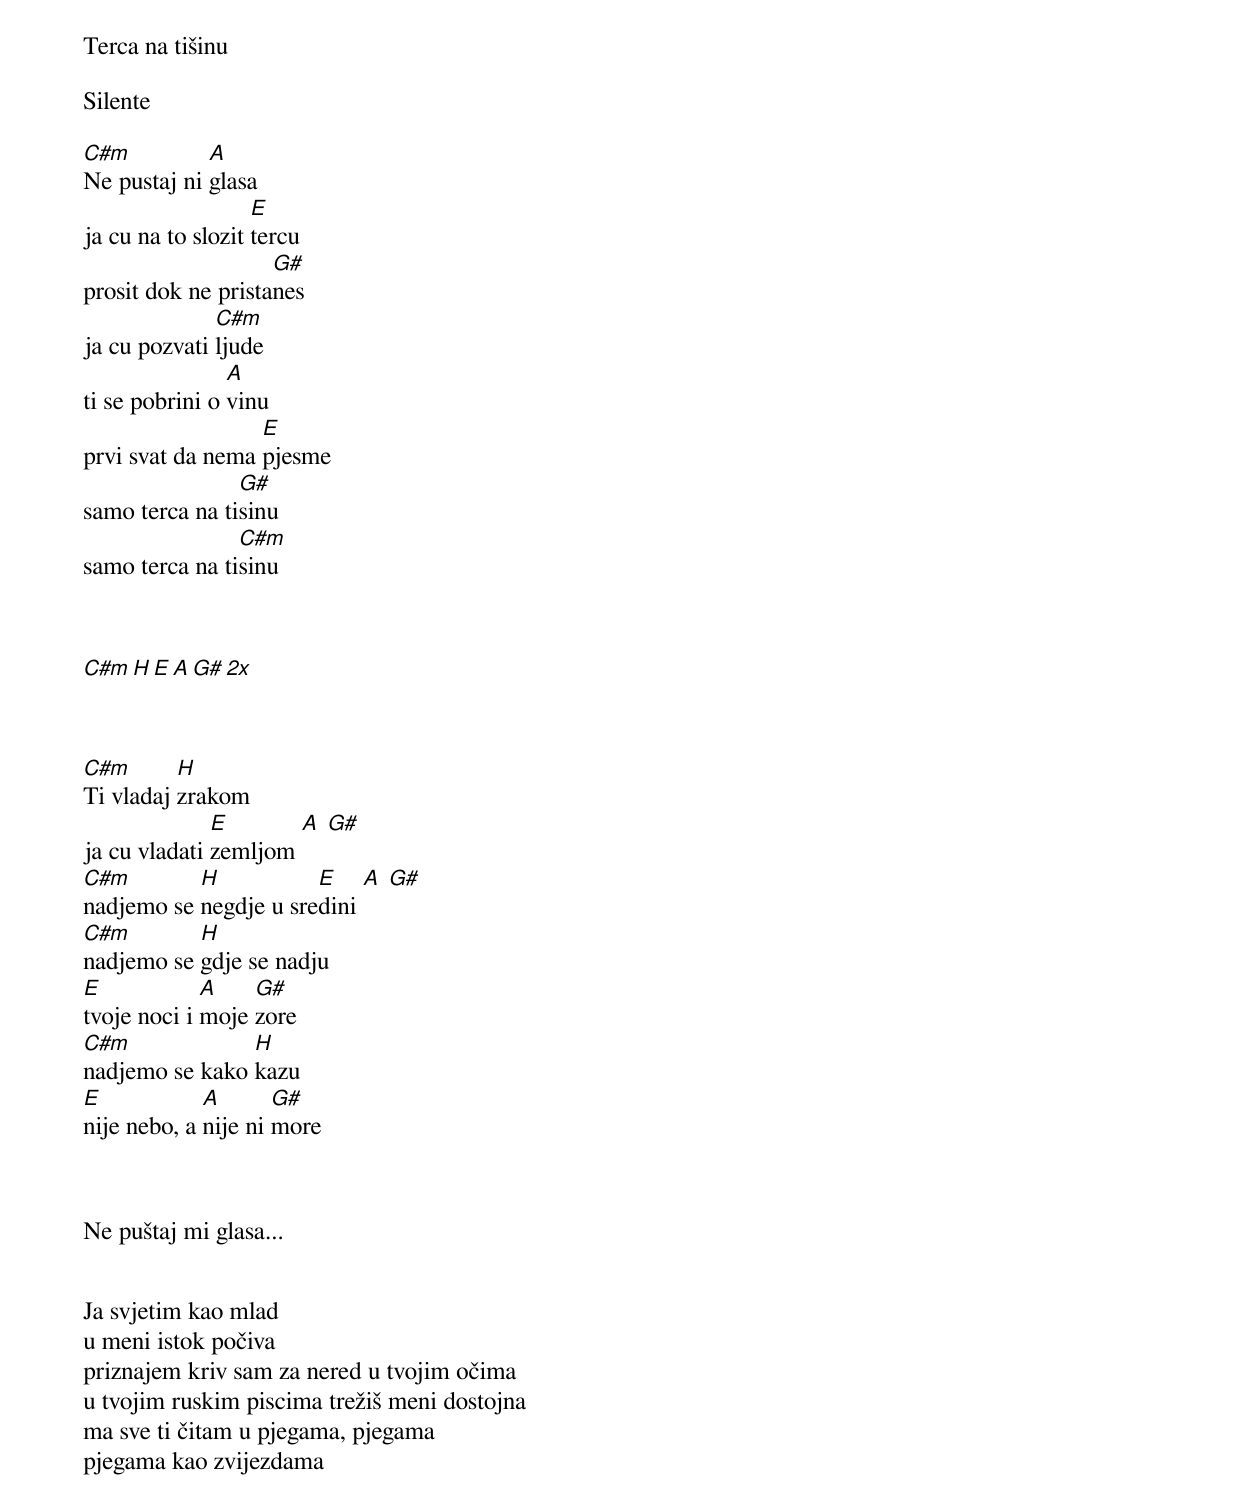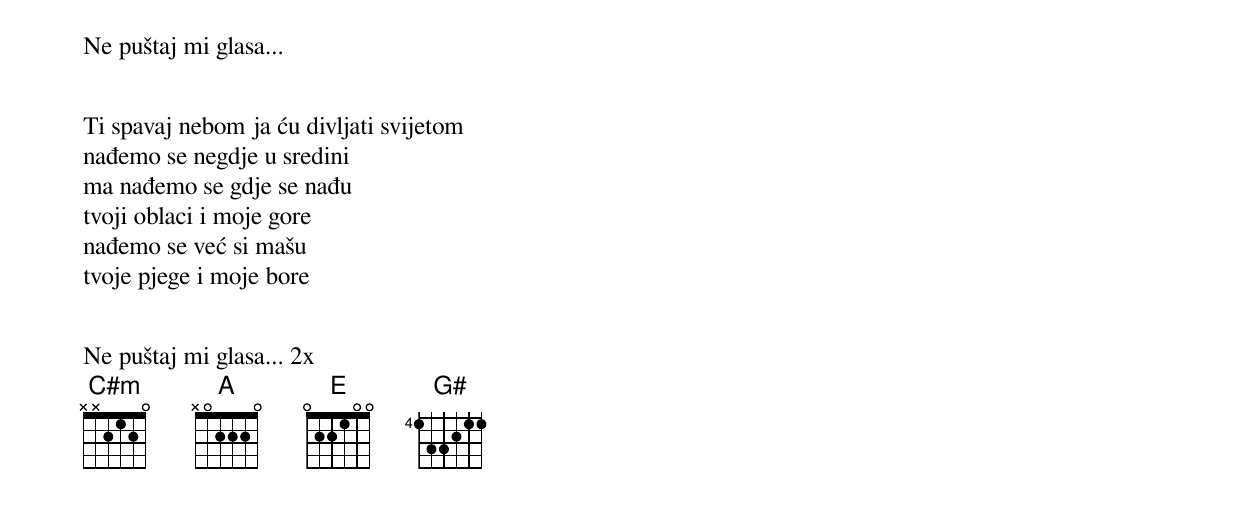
Terca na tišinu

Silente

[C#m]Ne pustaj ni [A]glasa
ja cu na to slozit [E]tercu
prosit dok ne prista[G#]nes
ja cu pozvati [C#m]ljude
ti se pobrini o [A]vinu
prvi svat da nema [E]pjesme
samo terca na ti[G#]sinu
samo terca na ti[C#m]sinu



[C#m H E A G# 2x]



[C#m]Ti vladaj [H]zrakom
ja cu vladati [E]zemljom [A  G#]
[C#m]nadjemo se [H]negdje u sre[E]dini [A  G#]
[C#m]nadjemo se [H]gdje se nadju
[E]tvoje noci i [A]moje [G#]zore
[C#m]nadjemo se kako [H]kazu
[E]nije nebo, a [A]nije ni [G#]more



Ne puštaj mi glasa...


Ja svjetim kao mlad
u meni istok počiva
priznajem kriv sam za nered u tvojim očima
u tvojim ruskim piscima trežiš meni dostojna
ma sve ti čitam u pjegama, pjegama
pjegama kao zvijezdama


Ne puštaj mi glasa...


Ti spavaj nebom ja ću divljati svijetom
nađemo se negdje u sredini
ma nađemo se gdje se nađu
tvoji oblaci i moje gore
nađemo se već si mašu
tvoje pjege i moje bore


Ne puštaj mi glasa... 2x
